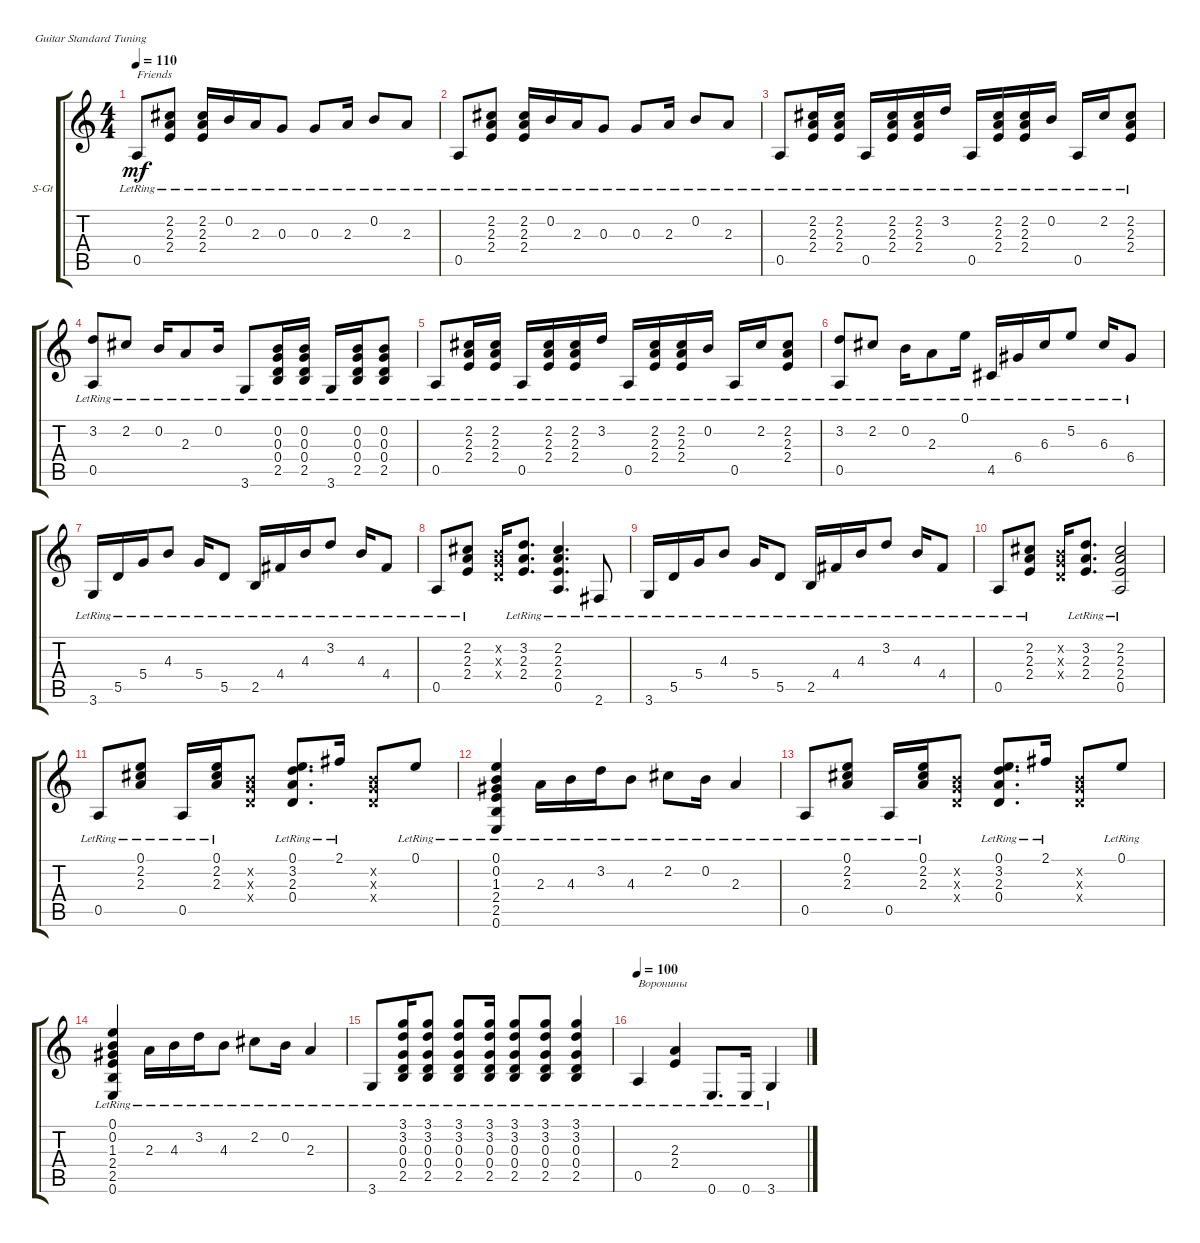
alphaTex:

\defaultSystemsLayout 4
\bracketExtendMode groupsimilarinstruments
\firstSystemTrackNameOrientation horizontal
\otherSystemsTrackNameOrientation horizontal
\track ("Steel Guitar" "S-Gt") {instrument acousticguitarsteel}
\staff {score tabs}
\tuning (E4 B3 G3 D3 A2 E2)
\ts (4 4)
\tempo 110
\clef g2
\ks c
0.5{lr}.8{txt "Friends" dy mf} (2.4{lr} 2.3{lr} 2.2{lr}).8 (2.4{lr} 2.3{lr} 2.2{lr}).16 0.2{lr}.16 2.3{lr}.16 0.3{lr}.8 0.3{lr}.8 2.3{lr}.16 0.2{lr}.8 2.3{lr}.8 |
0.5{lr}.8 (2.4{lr} 2.3{lr} 2.2{lr}).8 (2.4{lr} 2.3{lr} 2.2{lr}).16 0.2{lr}.16 2.3{lr}.16 0.3{lr}.8 0.3{lr}.8 2.3{lr}.16 0.2{lr}.8 2.3{lr}.8 |
0.5{lr}.8 (2.4{lr} 2.3{lr} 2.2{lr}).16 (2.2{lr} 2.3{lr} 2.4{lr}).16 0.5{lr}.16 (2.4{lr} 2.3{lr} 2.2{lr}).16 (2.2{lr} 2.3{lr} 2.4{lr}).16 3.2{lr}.16 0.5{lr}.16 (2.4{lr} 2.3{lr} 2.2{lr}).16 (2.4{lr} 2.3{lr} 2.2{lr}).16 0.2{lr}.16 0.5{lr}.16 2.2{lr}.16 (2.2{lr} 2.3{lr} 2.4{lr}).8 |
(0.5{lr} 3.2{lr}).8 2.2{lr}.8 0.2{lr}.16 2.3{lr}.8 0.2{lr}.16 3.6{lr}.8 (2.5{lr} 0.4 0.3 0.2).16 (2.5{lr} 0.4 0.3 0.2).16 3.6{lr}.16 (2.5{lr} 0.4 0.3 0.2).16 (2.5{lr} 0.4 0.3 0.2).8 |
0.5{lr}.8 (2.4{lr} 2.3{lr} 2.2{lr}).16 (2.2{lr} 2.3{lr} 2.4{lr}).16 0.5{lr}.16 (2.4{lr} 2.3{lr} 2.2{lr}).16 (2.2{lr} 2.3{lr} 2.4{lr}).16 3.2{lr}.16 0.5{lr}.16 (2.4{lr} 2.3{lr} 2.2{lr}).16 (2.4{lr} 2.3{lr} 2.2{lr}).16 0.2{lr}.16 0.5{lr}.16 2.2{lr}.16 (2.2{lr} 2.3{lr} 2.4{lr}).8 |
(0.5{lr} 3.2{lr}).8 2.2{lr}.8 0.2{lr}.16 2.3{lr}.8 0.1{lr}.16 4.5{lr}.16 6.4{lr}.16 6.3{lr}.16 5.2{lr}.8 6.3{lr}.16 6.4{lr}.8 |
3.6{lr}.16 5.5{lr}.16 5.4{lr}.16 4.3{lr}.8 5.4{lr}.16 5.5{lr}.8 2.5{lr}.16 4.4{lr}.16 4.3{lr}.16 3.2{lr}.8 4.3{lr}.16 4.4{lr}.8 |
0.5{lr}.8 (2.4{lr} 2.3{lr} 2.2{lr}).8 (0.4{x} 0.3{x} 0.2{x}).16 (2.4{lr} 2.3{lr} 3.2{lr}).8{d} (0.5{lr} 2.4{lr} 2.3{lr} 2.2{lr}).4{d} 2.6{lr}.8 |
3.6{lr}.16 5.5{lr}.16 5.4{lr}.16 4.3{lr}.8 5.4{lr}.16 5.5{lr}.8 2.5{lr}.16 4.4{lr}.16 4.3{lr}.16 3.2{lr}.8 4.3{lr}.16 4.4{lr}.8 |
0.5{lr}.8 (2.4{lr} 2.3{lr} 2.2{lr}).8 (0.4{x} 0.3{x} 0.2{x}).16 (2.4{lr} 2.3{lr} 3.2{lr}).8{d} (0.5{lr} 2.4{lr} 2.3{lr} 2.2{lr}).2 |
0.5{lr}.8 (2.3{lr} 2.2{lr} 0.1{lr}).8 0.5{lr}.16 (2.3{lr} 2.2{lr} 0.1{lr}).16 (0.4{x} 0.3{x} 0.2{x}).8 (0.4{lr} 2.3{lr} 3.2{lr} 0.1{lr}).8{d} 2.1{lr}.16 (0.2{x} 0.3{x} 0.4{x}).8 0.1{lr}.8 |
(0.6{lr} 2.5{lr} 2.4{lr} 1.3{lr} 0.2{lr} 0.1{lr}).4 2.3{lr}.16 4.3{lr}.16 3.2{lr}.16 4.3{lr}.8 2.2{lr}.8 0.2{lr}.16 2.3{lr}.4 |
0.5{lr}.8 (2.3{lr} 2.2{lr} 0.1{lr}).8 0.5{lr}.16 (2.3{lr} 2.2{lr} 0.1{lr}).16 (0.4{x} 0.3{x} 0.2{x}).8 (0.4{lr} 2.3{lr} 3.2{lr} 0.1{lr}).8{d} 2.1{lr}.16 (0.2{x} 0.3{x} 0.4{x}).8 0.1{lr}.8 |
(0.6{lr} 2.5{lr} 2.4{lr} 1.3{lr} 0.2{lr} 0.1{lr}).4 2.3{lr}.16 4.3{lr}.16 3.2{lr}.16 4.3{lr}.8 2.2{lr}.8 0.2{lr}.16 2.3{lr}.4 |
3.6{lr}.8 (2.5{lr} 0.4{lr} 0.3{lr} 3.2{lr} 3.1{lr}).16 (2.5{lr} 0.4{lr} 0.3{lr} 3.2{lr} 3.1{lr}).8 (2.5{lr} 0.4{lr} 0.3{lr} 3.2{lr} 3.1{lr}).8 (2.5{lr} 0.4{lr} 0.3{lr} 3.2{lr} 3.1{lr}).16 (2.5{lr} 0.4{lr} 0.3{lr} 3.2{lr} 3.1{lr}).8 (2.5{lr} 0.4{lr} 0.3{lr} 3.2{lr} 3.1{lr}).8 (2.5{lr} 0.4{lr} 0.3{lr} 3.2{lr} 3.1{lr}).4 |
\tempo 100
0.5{lr}.4{txt "Воронины"} (2.4{lr} 2.3{lr}).4 0.6{lr}.8{d} 0.6{lr}.16 3.6{lr}.4
